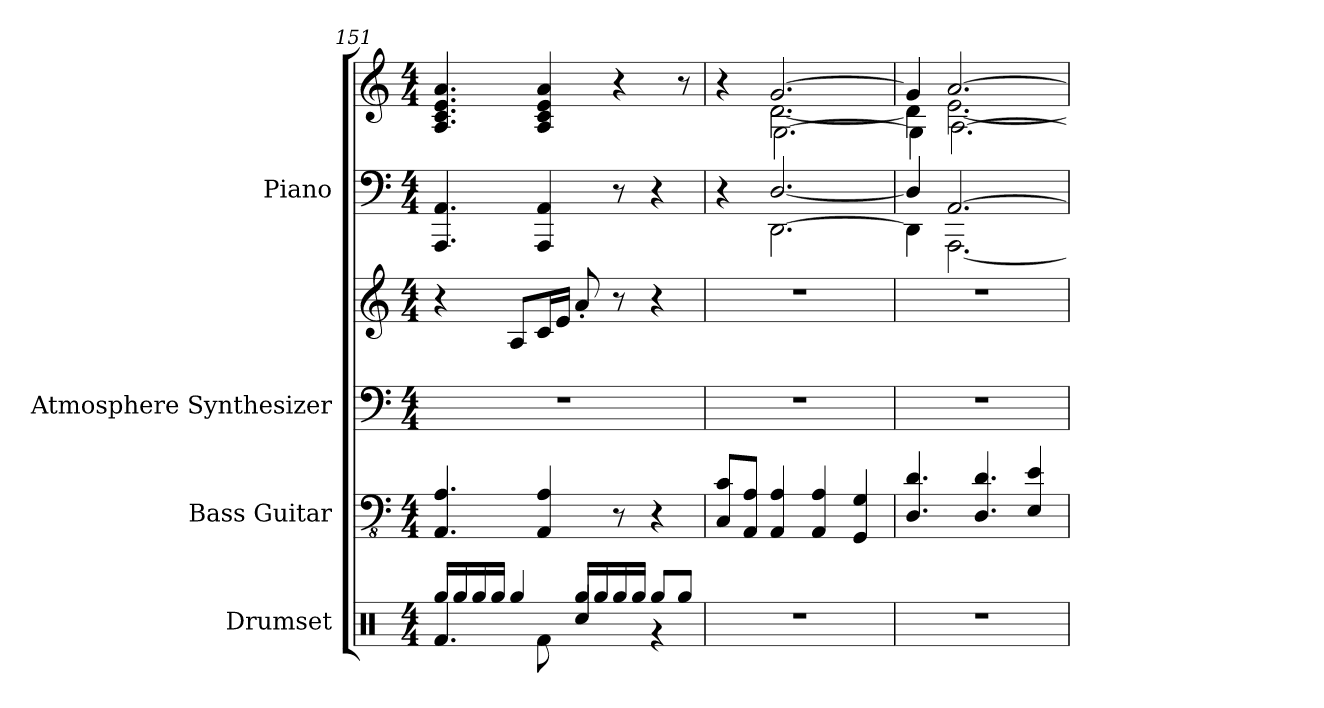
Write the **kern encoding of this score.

**kern	**kern	**kern	**kern	**kern	**kern
*part4	*part3	*part2	*part2	*part1	*part1
*staff6	*staff5	*staff4	*staff3	*staff2	*staff1
*I"Drumset	*I"Bass Guitar	*I"Atmosphere Synthesizer	*	*I"Piano	*
*I'Drs.	*I'B. Guit.	*I'Synth.	*	*I'Pno.	*
!!LO:PB:g=z
*clefX	*clefFv4	*clefF4	*clefG2	*clefF4	*clefG2
*k[]	*k[]	*k[]	*k[]	*k[]	*k[]
*M4/4	*M4/4	*M4/4	*M4/4	*M4/4	*M4/4
=151	=151	=151	=151	=151	=151
*^	*	*	*	*	*
16Rgg/LL	4.Rf/	4.AAA/ 4.AA/	1r	4r	4.AAA/ 4.AA/	4.A/ 4.c/ 4.e/ 4.a/
16Rgg/	.	.	.	.	.	.
16Rgg/	.	.	.	.	.	.
16Rgg/JJ	.	.	.	.	.	.
4Rgg/	.	.	.	8A/L	.	.
.	8Rf\	4AAA/ 4AA/	.	16c/L	4AAA/ 4AA/	4A/ 4c/ 4e/ 4a/
.	.	.	.	16e/JJ	.	.
16Rgg/LL	4Rcc/	.	.	8a'/	.	.
16Rgg/	.	.	.	.	.	.
16Rgg/	.	8r	.	8r	8r	4r
16Rgg/JJ	.	.	.	.	.	.
8Rgg/L	4r	4r	.	4r	4r	.
8Rgg/J	.	.	.	.	.	8r
*v	*v	*	*	*	*	*
=152	=152	=152	=152	=152	=152
*	*	*	*	*^	*^
*	*	*	*	*	*^	*	*^
1r	8CC/ 8C/L	1r	1r	4r	4ryy	4ryy	4r	4ryy	4ryy
.	8AAA/ 8AA/J	.	.	.	.	.	.	.	.
.	4AAA/ 4AA/	.	.	2.ryy	[2.D/	[2.DD\	[2.g/	[2.d\	[2.G\
.	4AAA/ 4AA/	.	.	.	.	.	.	.	.
.	4GGG/ 4GG/	.	.	.	.	.	.	.	.
*	*	*	*	*	*v	*v	*	*	*
=153	=153	=153	=153	=153	=153	=153	=153	=153
1r	4.DD/ 4.D/	1r	1r	4D/]	4DD\]	4g/]	4d\]	4G\]
.	.	.	.	[2.AA/	[2.AAA\	[2.a/	[2.e\	[2.A\
.	4.DD/ 4.D/	.	.	.	.	.	.	.
.	4EE/ 4E/	.	.	.	.	.	.	.
*	*	*	*	*v	*v	*	*	*
*	*	*	*	*	*v	*v	*v
=	=	=	=	=	=
*-	*-	*-	*-	*-	*-
